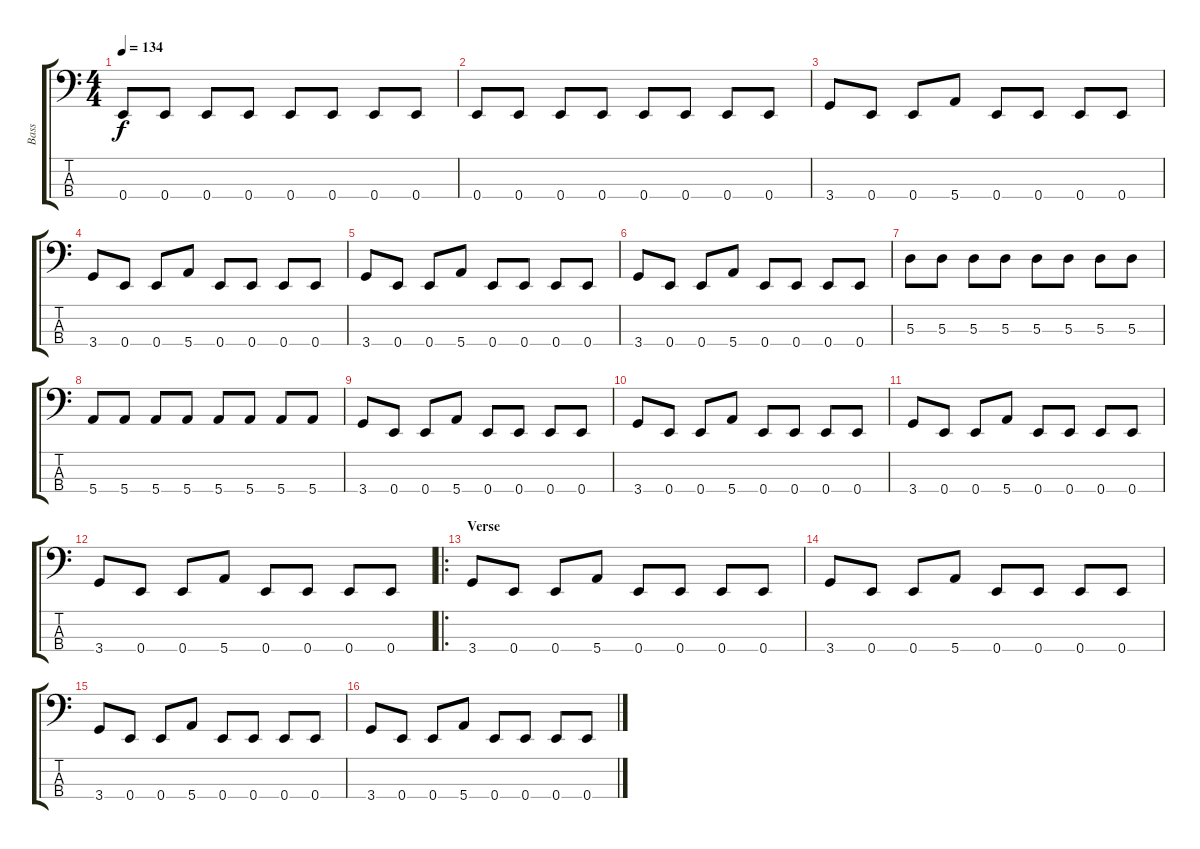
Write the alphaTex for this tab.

\track ("Bass" "Bass") {instrument electricbassfinger}
\staff {score tabs}
\tuning (G2 D2 A1 E1) {hide}
\ts (4 4)
\tempo 134
\clef f4
\ks c
0.4.8{dy f} 0.4.8 0.4.8 0.4.8 0.4.8 0.4.8 0.4.8 0.4.8 |
0.4.8 0.4.8 0.4.8 0.4.8 0.4.8 0.4.8 0.4.8 0.4.8 |
3.4.8 0.4.8 0.4.8 5.4.8 0.4.8 0.4.8 0.4.8 0.4.8 |
3.4.8 0.4.8 0.4.8 5.4.8 0.4.8 0.4.8 0.4.8 0.4.8 |
3.4.8 0.4.8 0.4.8 5.4.8 0.4.8 0.4.8 0.4.8 0.4.8 |
3.4.8 0.4.8 0.4.8 5.4.8 0.4.8 0.4.8 0.4.8 0.4.8 |
5.3.8 5.3.8 5.3.8 5.3.8 5.3.8 5.3.8 5.3.8 5.3.8 |
5.4.8 5.4.8 5.4.8 5.4.8 5.4.8 5.4.8 5.4.8 5.4.8 |
3.4.8 0.4.8 0.4.8 5.4.8 0.4.8 0.4.8 0.4.8 0.4.8 |
3.4.8 0.4.8 0.4.8 5.4.8 0.4.8 0.4.8 0.4.8 0.4.8 |
3.4.8 0.4.8 0.4.8 5.4.8 0.4.8 0.4.8 0.4.8 0.4.8 |
3.4.8 0.4.8 0.4.8 5.4.8 0.4.8 0.4.8 0.4.8 0.4.8 |
\ro
\section ("" "Verse")
3.4.8 0.4.8 0.4.8 5.4.8 0.4.8 0.4.8 0.4.8 0.4.8 |
3.4.8 0.4.8 0.4.8 5.4.8 0.4.8 0.4.8 0.4.8 0.4.8 |
3.4.8 0.4.8 0.4.8 5.4.8 0.4.8 0.4.8 0.4.8 0.4.8 |
3.4.8 0.4.8 0.4.8 5.4.8 0.4.8 0.4.8 0.4.8 0.4.8
